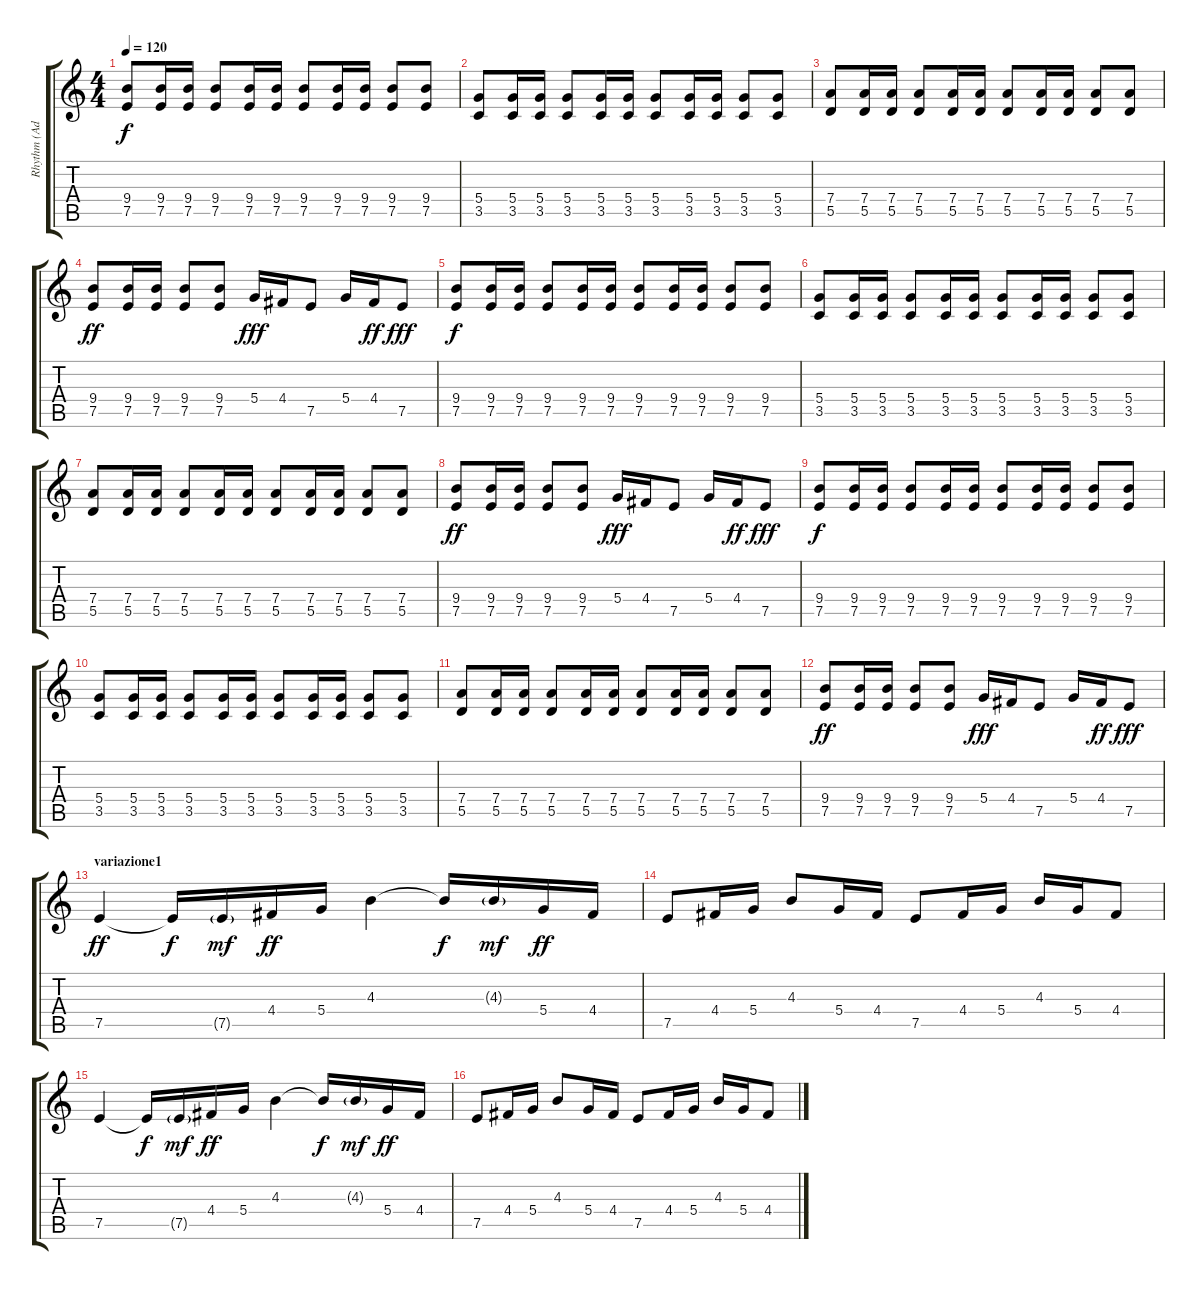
\track ("Rhythm (Adrian)" "Rhythm (Ad") {instrument distortionguitar}
\staff {score tabs}
\tuning (E4 B3 G3 D3 A2 E2) {hide}
\ts (4 4)
\tempo 120
\clef g2
\ks c
(9.4 7.5).8{dy f} (9.4 7.5).16 (9.4 7.5).16 (9.4 7.5).8 (9.4 7.5).16 (9.4 7.5).16 (9.4 7.5).8 (9.4 7.5).16 (9.4 7.5).16 (9.4 7.5).8 (9.4 7.5).8 |
(5.4 3.5).8 (5.4 3.5).16 (5.4 3.5).16 (5.4 3.5).8 (5.4 3.5).16 (5.4 3.5).16 (5.4 3.5).8 (5.4 3.5).16 (5.4 3.5).16 (5.4 3.5).8 (5.4 3.5).8 |
(7.4 5.5).8 (7.4 5.5).16 (7.4 5.5).16 (7.4 5.5).8 (7.4 5.5).16 (7.4 5.5).16 (7.4 5.5).8 (7.4 5.5).16 (7.4 5.5).16 (7.4 5.5).8 (7.4 5.5).8 |
(9.4 7.5).8{dy ff} (9.4 7.5).16 (9.4 7.5).16 (9.4 7.5).8 (9.4 7.5).8 5.4.16{dy fff} 4.4.16 7.5.8 5.4.16 4.4.16{dy ff} 7.5.8{dy fff} |
(9.4 7.5).8{dy f} (9.4 7.5).16 (9.4 7.5).16 (9.4 7.5).8 (9.4 7.5).16 (9.4 7.5).16 (9.4 7.5).8 (9.4 7.5).16 (9.4 7.5).16 (9.4 7.5).8 (9.4 7.5).8 |
(5.4 3.5).8 (5.4 3.5).16 (5.4 3.5).16 (5.4 3.5).8 (5.4 3.5).16 (5.4 3.5).16 (5.4 3.5).8 (5.4 3.5).16 (5.4 3.5).16 (5.4 3.5).8 (5.4 3.5).8 |
(7.4 5.5).8 (7.4 5.5).16 (7.4 5.5).16 (7.4 5.5).8 (7.4 5.5).16 (7.4 5.5).16 (7.4 5.5).8 (7.4 5.5).16 (7.4 5.5).16 (7.4 5.5).8 (7.4 5.5).8 |
(9.4 7.5).8{dy ff} (9.4 7.5).16 (9.4 7.5).16 (9.4 7.5).8 (9.4 7.5).8 5.4.16{dy fff} 4.4.16 7.5.8 5.4.16 4.4.16{dy ff} 7.5.8{dy fff} |
(9.4 7.5).8{dy f} (9.4 7.5).16 (9.4 7.5).16 (9.4 7.5).8 (9.4 7.5).16 (9.4 7.5).16 (9.4 7.5).8 (9.4 7.5).16 (9.4 7.5).16 (9.4 7.5).8 (9.4 7.5).8 |
(5.4 3.5).8 (5.4 3.5).16 (5.4 3.5).16 (5.4 3.5).8 (5.4 3.5).16 (5.4 3.5).16 (5.4 3.5).8 (5.4 3.5).16 (5.4 3.5).16 (5.4 3.5).8 (5.4 3.5).8 |
(7.4 5.5).8 (7.4 5.5).16 (7.4 5.5).16 (7.4 5.5).8 (7.4 5.5).16 (7.4 5.5).16 (7.4 5.5).8 (7.4 5.5).16 (7.4 5.5).16 (7.4 5.5).8 (7.4 5.5).8 |
(9.4 7.5).8{dy ff} (9.4 7.5).16 (9.4 7.5).16 (9.4 7.5).8 (9.4 7.5).8 5.4.16{dy fff} 4.4.16 7.5.8 5.4.16 4.4.16{dy ff} 7.5.8{dy fff} |
\section ("" "variazione1")
7.5.4{dy ff} 7.5{t}.16{dy f} 7.5{g}.16{dy mf} 4.4.16{dy ff} 5.4.16 4.3.4 4.3{t}.16{dy f} 4.3{g}.16{dy mf} 5.4.16{dy ff} 4.4.16 |
7.5.8 4.4.16 5.4.16 4.3.8 5.4.16 4.4.16 7.5.8 4.4.16 5.4.16 4.3.16 5.4.16 4.4.8 |
7.5.4 7.5{t}.16{dy f} 7.5{g}.16{dy mf} 4.4.16{dy ff} 5.4.16 4.3.4 4.3{t}.16{dy f} 4.3{g}.16{dy mf} 5.4.16{dy ff} 4.4.16 |
7.5.8 4.4.16 5.4.16 4.3.8 5.4.16 4.4.16 7.5.8 4.4.16 5.4.16 4.3.16 5.4.16 4.4.8
